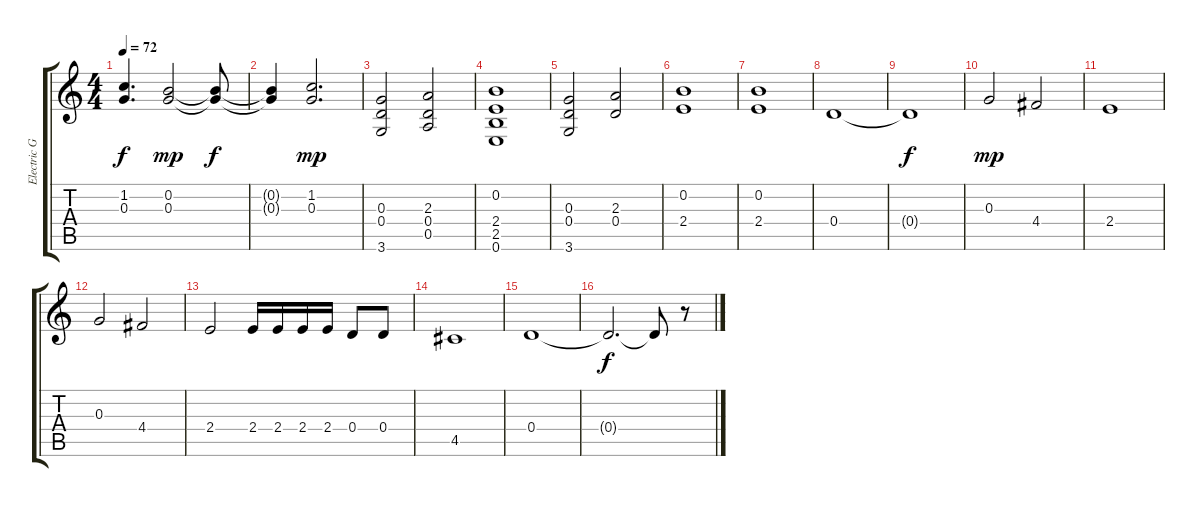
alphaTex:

\track ("Electric Guitar" "Electric G") {instrument overdrivenguitar}
\staff {score tabs}
\tuning (E4 B3 G3 D3 A2 E2) {hide}
\ts (4 4)
\tempo 72
\clef g2
\ks c
(1.2{t} 0.3{t}).4{d dy f} (0.2 0.3).2{dy mp} (0.2{t} 0.3{t}).8{dy f} |
(0.2{t} 0.3{t}).4 (1.2 0.3).2{d dy mp} |
(0.3 0.4 3.6).2 (2.3 0.4 0.5).2 |
(0.2 2.4 2.5 0.6).1 |
(0.3 0.4 3.6).2 (2.3 0.4).2 |
(0.2 2.4).1 |
(0.2 2.4).1 |
0.4.1 |
0.4{t}.1{dy f} |
0.3.2{dy mp} 4.4.2 |
2.4.1 |
0.3.2 4.4.2 |
2.4.2 2.4.16 2.4.16 2.4.16 2.4.16 0.4.8 0.4.8 |
4.5.1 |
0.4.1 |
0.4{t}.2{d dy f} 0.4{t}.8 r.8
